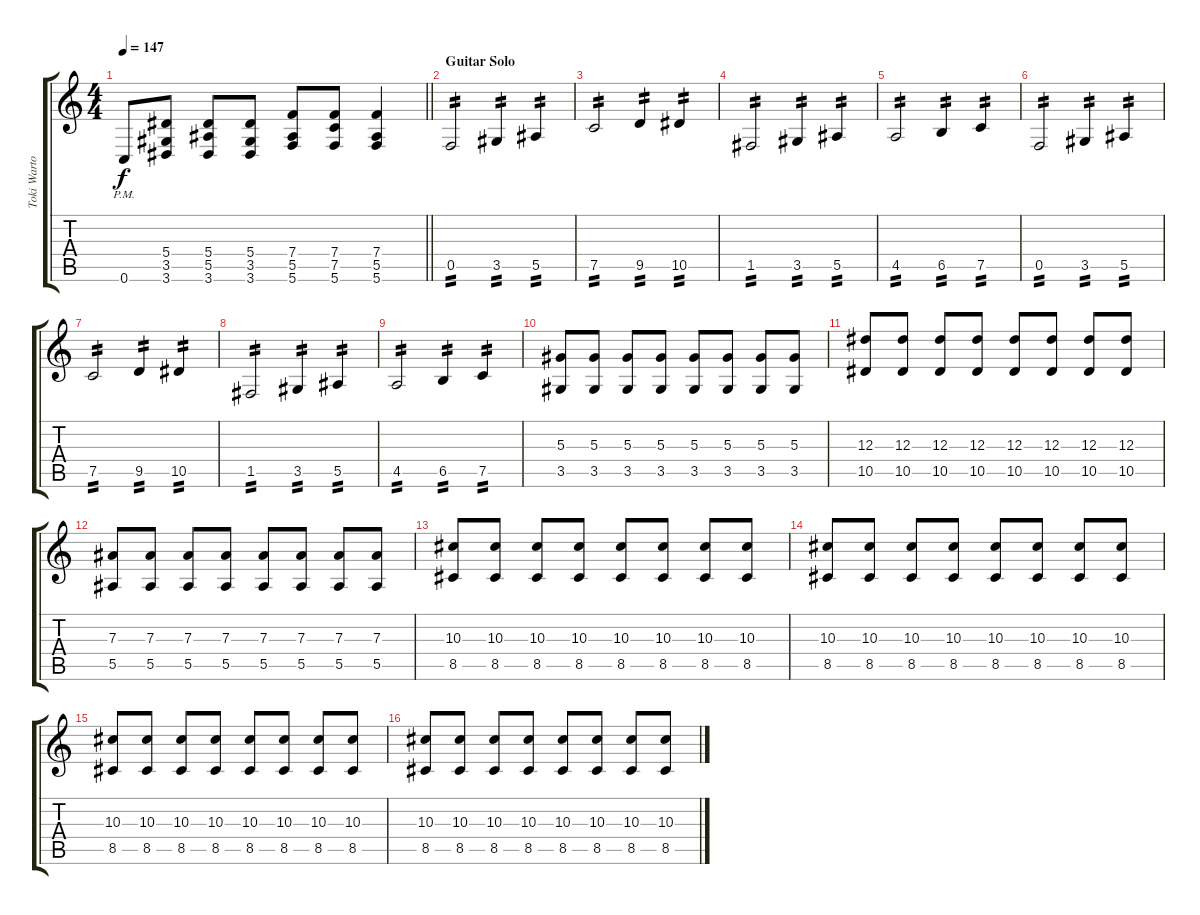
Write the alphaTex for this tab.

\track ("Toki Wartooth (Lead Guitar 2)" "Toki Warto") {instrument distortionguitar}
\staff {score tabs}
\tuning (C4 G3 Eb3 Bb2 F2 C2) {hide}
\ts (4 4)
\tempo 147
\clef g2
\barLineRight lightlight
\ks c
0.6{pm}.8{dy f} (5.4 3.5 3.6).8 (5.4 5.5 3.6).8 (5.4 3.5 3.6).8 (7.4 5.5 5.6).8 (7.4 7.5 5.6).8 (7.4 5.5 5.6).4 |
\section ("" "Guitar Solo")
0.5.2{tp 2} 3.5.4{tp 2} 5.5.4{tp 2} |
7.5.2{tp 2} 9.5.4{tp 2} 10.5.4{tp 2} |
1.5.2{tp 2} 3.5.4{tp 2} 5.5.4{tp 2} |
4.5.2{tp 2} 6.5.4{tp 2} 7.5.4{tp 2} |
0.5.2{tp 2} 3.5.4{tp 2} 5.5.4{tp 2} |
7.5.2{tp 2} 9.5.4{tp 2} 10.5.4{tp 2} |
1.5.2{tp 2} 3.5.4{tp 2} 5.5.4{tp 2} |
4.5.2{tp 2} 6.5.4{tp 2} 7.5.4{tp 2} |
(5.3 3.5).8 (5.3 3.5).8 (5.3 3.5).8 (5.3 3.5).8 (5.3 3.5).8 (5.3 3.5).8 (5.3 3.5).8 (5.3 3.5).8 |
(12.3 10.5).8 (12.3 10.5).8 (12.3 10.5).8 (12.3 10.5).8 (12.3 10.5).8 (12.3 10.5).8 (12.3 10.5).8 (12.3 10.5).8 |
(7.3 5.5).8 (7.3 5.5).8 (7.3 5.5).8 (7.3 5.5).8 (7.3 5.5).8 (7.3 5.5).8 (7.3 5.5).8 (7.3 5.5).8 |
(10.3 8.5).8 (10.3 8.5).8 (10.3 8.5).8 (10.3 8.5).8 (10.3 8.5).8 (10.3 8.5).8 (10.3 8.5).8 (10.3 8.5).8 |
(10.3 8.5).8 (10.3 8.5).8 (10.3 8.5).8 (10.3 8.5).8 (10.3 8.5).8 (10.3 8.5).8 (10.3 8.5).8 (10.3 8.5).8 |
(10.3 8.5).8 (10.3 8.5).8 (10.3 8.5).8 (10.3 8.5).8 (10.3 8.5).8 (10.3 8.5).8 (10.3 8.5).8 (10.3 8.5).8 |
(10.3 8.5).8 (10.3 8.5).8 (10.3 8.5).8 (10.3 8.5).8 (10.3 8.5).8 (10.3 8.5).8 (10.3 8.5).8 (10.3 8.5).8
